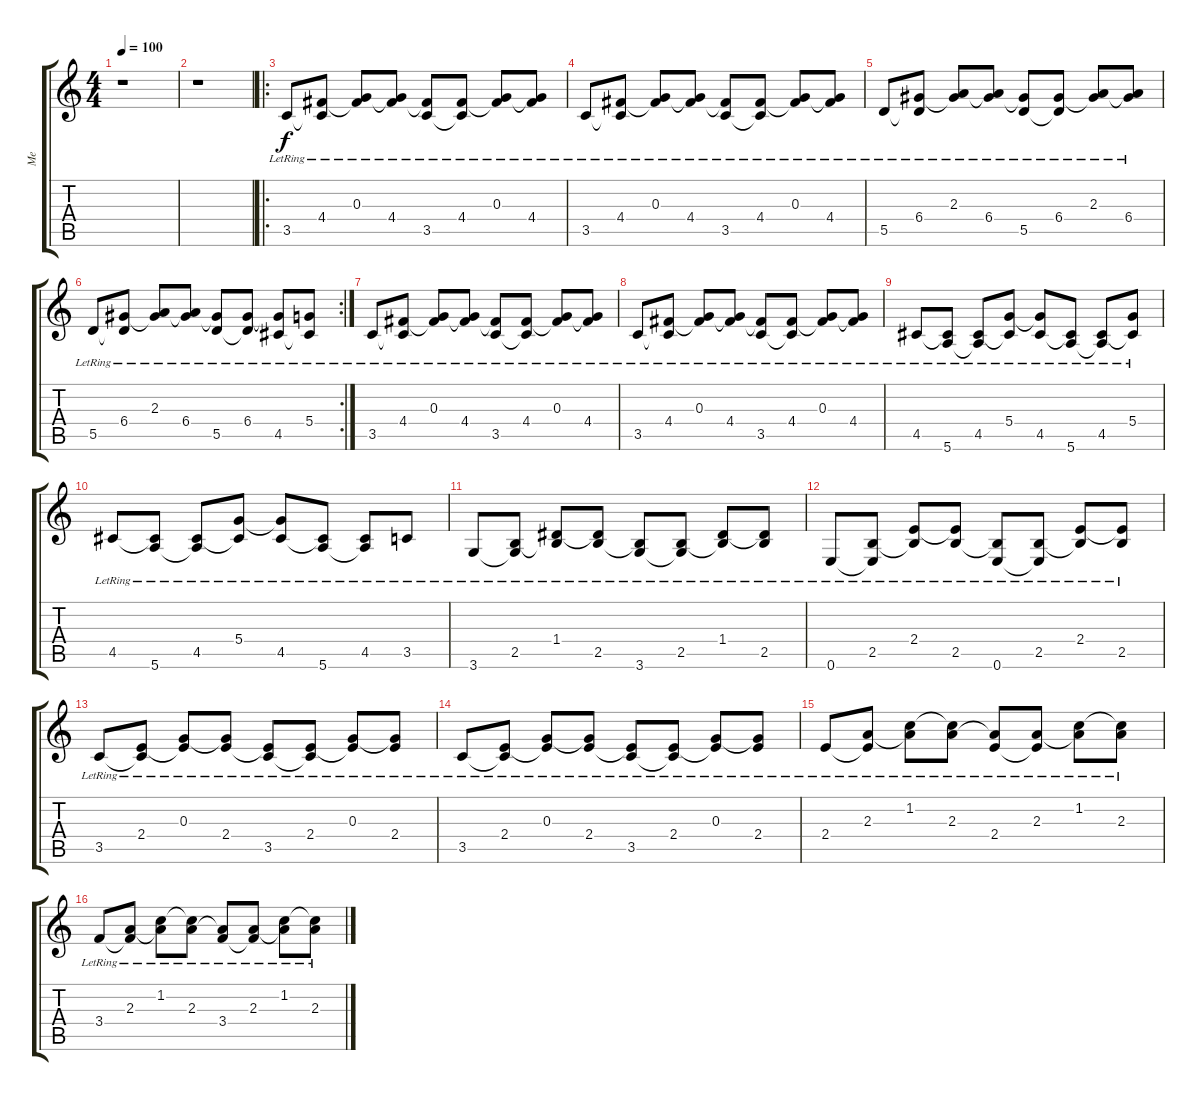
\track ("Me" "Me") {instrument acousticguitarnylon}
\staff {score tabs}
\tuning (E4 B3 G3 D3 A2 E2) {hide}
\ts (4 4)
\tempo 100
\clef g2
\ks c
r.1{dy f instrument acousticguitarnylon} |
r.1 |
\ro
3.5{lr}.8 (4.4{lr} 3.5{t}).8 (0.3{lr} 4.4{t}).8 (0.3{t} 4.4{lr}).8 (4.4{t} 3.5{lr}).8 (4.4{lr} 3.5{t}).8 (0.3{lr} 4.4{t}).8 (0.3{t} 4.4{lr}).8 |
3.5{lr}.8 (4.4{lr} 3.5{t}).8 (0.3{lr} 4.4{t}).8 (0.3{t} 4.4{lr}).8 (4.4{t} 3.5{lr}).8 (4.4{lr} 3.5{t}).8 (0.3{lr} 4.4{t}).8 (0.3{t} 4.4{lr}).8 |
5.5{lr}.8 (6.4{lr} 5.5{t}).8 (2.3{lr} 6.4{t}).8 (2.3{t} 6.4{lr}).8 (6.4{t} 5.5{lr}).8 (6.4{lr} 5.5{t}).8 (2.3{lr} 6.4{t}).8 (2.3{t} 6.4{lr}).8 |
\rc 2
5.5{lr}.8 (6.4{lr} 5.5{t}).8 (2.3{lr} 6.4{t}).8 (2.3{t} 6.4{lr}).8 (6.4{t} 5.5{lr}).8 (6.4{lr} 5.5{t}).8 (6.4{t} 4.5{lr}).8 (5.4{lr} 4.5{t}).8 |
3.5{lr}.8 (4.4{lr} 3.5{t}).8 (0.3{lr} 4.4{t}).8 (0.3{t} 4.4{lr}).8 (4.4{t} 3.5{lr}).8 (4.4{lr} 3.5{t}).8 (0.3{lr} 4.4{t}).8 (0.3{t} 4.4{lr}).8 |
3.5{lr}.8 (4.4{lr} 3.5{t}).8 (0.3{lr} 4.4{t}).8 (0.3{t} 4.4{lr}).8 (4.4{t} 3.5{lr}).8 (4.4{lr} 3.5{t}).8 (0.3{lr} 4.4{t}).8 (0.3{t} 4.4{lr}).8 |
4.5{lr}.8 (4.5{t} 5.6{lr}).8 (4.5{lr} 5.6{t}).8 (5.4{lr} 4.5{t}).8 (5.4{t} 4.5{lr}).8 (4.5{t} 5.6{lr}).8 (4.5{lr} 5.6{t}).8 (5.4{lr} 4.5{t}).8 |
4.5{lr}.8 (4.5{t} 5.6{lr}).8 (4.5{lr} 5.6{t}).8 (5.4{lr} 4.5{t}).8 (5.4{t} 4.5{lr}).8 (4.5{t} 5.6{lr}).8 (4.5{lr} 5.6{t}).8 3.5{lr}.8 |
3.6{lr}.8 (2.5{lr} 3.6{t}).8 (1.4{lr} 2.5{t}).8 (1.4{t} 2.5{lr}).8 (2.5{t} 3.6{lr}).8 (2.5{lr} 3.6{t}).8 (1.4{lr} 2.5{t}).8 (1.4{t} 2.5{lr}).8 |
0.6{lr}.8 (2.5{lr} 0.6{t}).8 (2.4{lr} 2.5{t}).8 (2.4{t} 2.5{lr}).8 (2.5{t} 0.6{lr}).8 (2.5{lr} 0.6{t}).8 (2.4{lr} 2.5{t}).8 (2.4{t} 2.5{lr}).8 |
3.5{lr}.8 (2.4{lr} 3.5{t}).8 (0.3{lr} 2.4{t}).8 (0.3{t} 2.4{lr}).8 (2.4{t} 3.5{lr}).8 (2.4{lr} 3.5{t}).8 (0.3{lr} 2.4{t}).8 (0.3{t} 2.4{lr}).8 |
3.5{lr}.8 (2.4{lr} 3.5{t}).8 (0.3{lr} 2.4{t}).8 (0.3{t} 2.4{lr}).8 (2.4{t} 3.5{lr}).8 (2.4{lr} 3.5{t}).8 (0.3{lr} 2.4{t}).8 (0.3{t} 2.4{lr}).8 |
2.4{lr}.8 (2.3{lr} 2.4{t}).8 (1.2{lr} 2.3{t}).8 (1.2{t} 2.3{lr}).8 (2.3{t} 2.4{lr}).8 (2.3{lr} 2.4{t}).8 (1.2{lr} 2.3{t}).8 (1.2{t} 2.3{lr}).8 |
3.4{lr}.8 (2.3{lr} 3.4{t}).8 (1.2{lr} 2.3{t}).8 (1.2{t} 2.3{lr}).8 (2.3{t} 3.4{lr}).8 (2.3{lr} 3.4{t}).8 (1.2{lr} 2.3{t}).8 (1.2{t} 2.3{lr}).8
